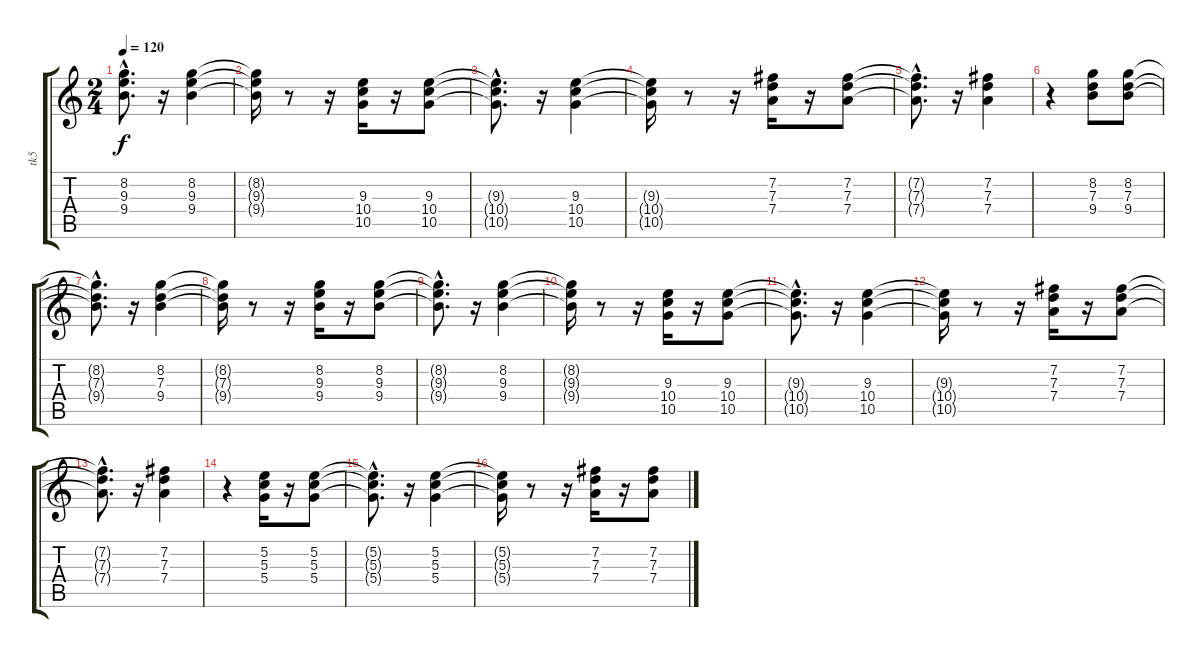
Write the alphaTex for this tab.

\track ("tk5" "tk5") {instrument acousticguitarsteel}
\staff {score tabs}
\tuning (E4 B3 G3 D3 A2 E2) {hide}
\ts (2 4)
\tempo 120
\clef g2
\ks c
(8.2{hac t} 9.3{hac t} 9.4{hac t}).8{d dy f} r.16 (8.2 9.3 9.4).4 |
(8.2{t} 9.3{t} 9.4{t}).16 r.8 r.16 (9.3 10.4 10.5).16 r.16 (9.3 10.4 10.5).8 |
(9.3{hac t} 10.4{hac t} 10.5{hac t}).8{d} r.16 (9.3 10.4 10.5).4 |
(9.3{t} 10.4{t} 10.5{t}).16 r.8 r.16 (7.2 7.3 7.4).16 r.16 (7.2 7.3 7.4).8 |
(7.2{hac t} 7.3{hac t} 7.4{hac t}).8{d} r.16 (7.2 7.3 7.4).4 |
r.4 (8.2 7.3 9.4).8 (8.2 7.3 9.4).8 |
(8.2{hac t} 7.3{hac t} 9.4{hac t}).8{d} r.16 (8.2 7.3 9.4).4 |
(8.2{t} 7.3{t} 9.4{t}).16 r.8 r.16 (8.2 9.3 9.4).16 r.16 (8.2 9.3 9.4).8 |
(8.2{hac t} 9.3{hac t} 9.4{hac t}).8{d} r.16 (8.2 9.3 9.4).4 |
(8.2{t} 9.3{t} 9.4{t}).16 r.8 r.16 (9.3 10.4 10.5).16 r.16 (9.3 10.4 10.5).8 |
(9.3{hac t} 10.4{hac t} 10.5{hac t}).8{d} r.16 (9.3 10.4 10.5).4 |
(9.3{t} 10.4{t} 10.5{t}).16 r.8 r.16 (7.2 7.3 7.4).16 r.16 (7.2 7.3 7.4).8 |
(7.2{hac t} 7.3{hac t} 7.4{hac t}).8{d} r.16 (7.2 7.3 7.4).4 |
r.4 (5.2 5.3 5.4).16 r.16 (5.2 5.3 5.4).8 |
(5.2{hac t} 5.3{hac t} 5.4{hac t}).8{d} r.16 (5.2 5.3 5.4).4 |
(5.2{t} 5.3{t} 5.4{t}).16 r.8 r.16 (7.2 7.3 7.4).16 r.16 (7.2 7.3 7.4).8
